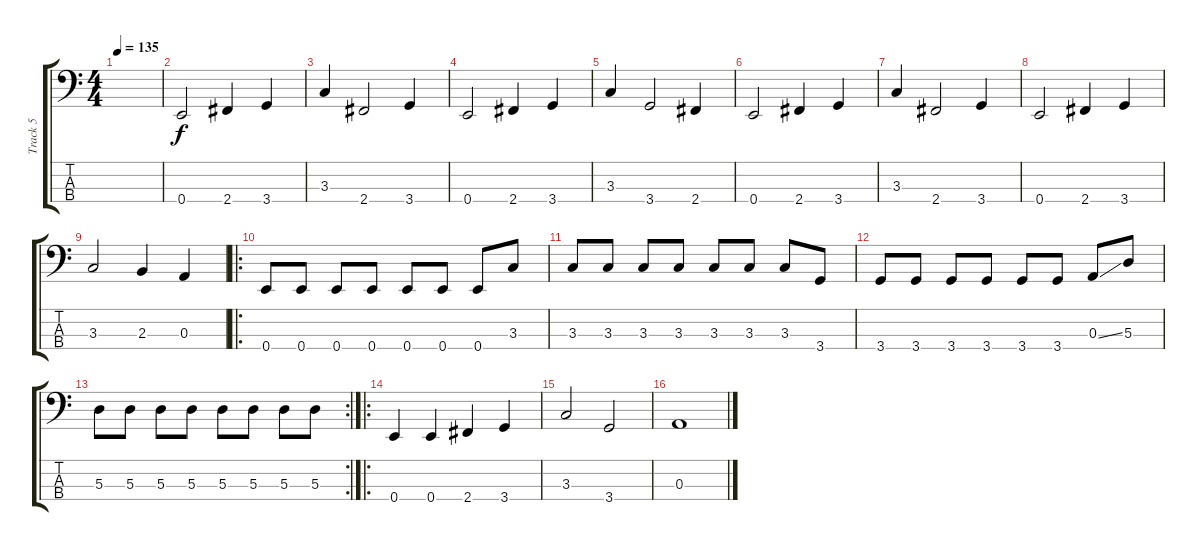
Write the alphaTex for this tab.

\track ("Track 5" "Track 5") {instrument electricbassfinger}
\staff {score tabs}
\tuning (G2 D2 A1 E1) {hide}
\ts (4 4)
\tempo 135
\clef f4
\ks c
|
0.4.2 2.4.4 3.4.4 |
3.3.4 2.4.2 3.4.4 |
0.4.2 2.4.4 3.4.4 |
3.3.4 3.4.2 2.4.4 |
0.4.2 2.4.4 3.4.4 |
3.3.4 2.4.2 3.4.4 |
0.4.2 2.4.4 3.4.4 |
3.3.2 2.3.4 0.3.4 |
\ro
0.4.8 0.4.8 0.4.8 0.4.8 0.4.8 0.4.8 0.4.8 3.3.8 |
3.3.8 3.3.8 3.3.8 3.3.8 3.3.8 3.3.8 3.3.8 3.4.8 |
3.4.8 3.4.8 3.4.8 3.4.8 3.4.8 3.4.8 0.3{ss}.8 5.3.8 |
\rc 2
5.3.8 5.3.8 5.3.8 5.3.8 5.3.8 5.3.8 5.3.8 5.3.8 |
\ro
0.4.4 0.4.4 2.4.4 3.4.4 |
3.3.2 3.4.2 |
0.3{ss}.1
